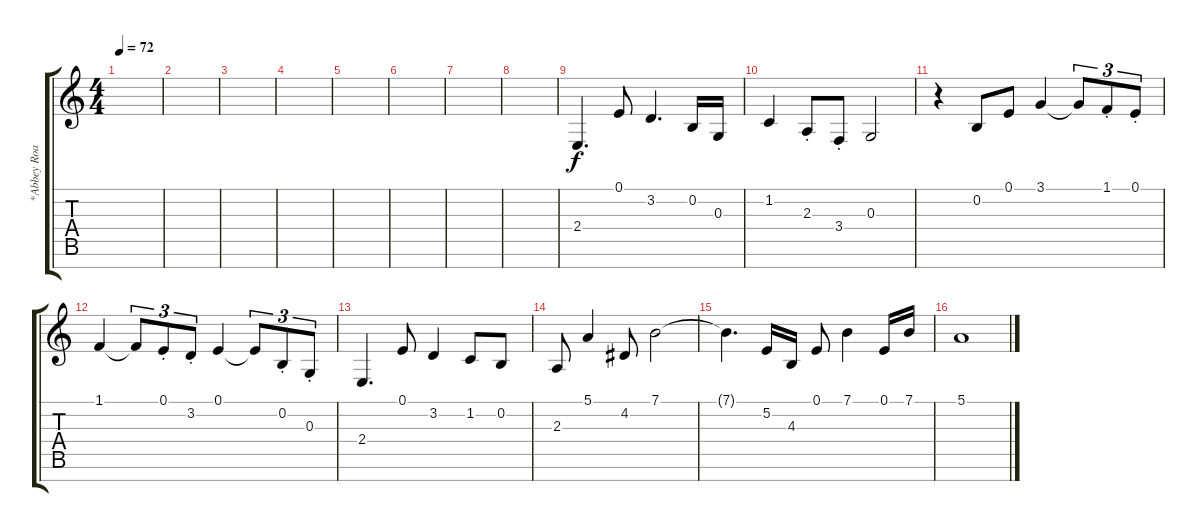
\track ("*Abbey Road Orchestra* Brass I" "*Abbey Roa") {instrument trombone}
\staff {score tabs}
\tuning (E4 B3 G3 D3 A2 E2 B1) {hide}
\ts (4 4)
\tempo 72
\clef g2
\ks c
|
|
|
|
|
|
|
|
2.4.4{d dy f volume 0} 0.1.8{volume 16} 3.2.4{d} 0.2.16 0.3.16 |
1.2.4 2.3{st}.8 3.4{st}.8 0.3.2 |
r.4 0.2.8 0.1.8 3.1.4 3.1{t}.8{tu (3 2)} 1.1{st}.8{tu (3 2)} 0.1{st}.8{tu (3 2)} |
1.1.4 1.1{t}.8{tu (3 2)} 0.1{st}.8{tu (3 2)} 3.2{st}.8{tu (3 2)} 0.1.4 0.1{t}.8{tu (3 2)} 0.2{st}.8{tu (3 2)} 0.3{st}.8{tu (3 2)} |
2.4.4{d} 0.1.8 3.2.4 1.2.8 0.2.8 |
2.3.8 5.1.4 4.2.8 7.1.2 |
7.1{t}.4{d} 5.2.16{volume 0} 4.3.16 0.1.8 7.1.4 0.1.16 7.1.16 |
5.1.1
